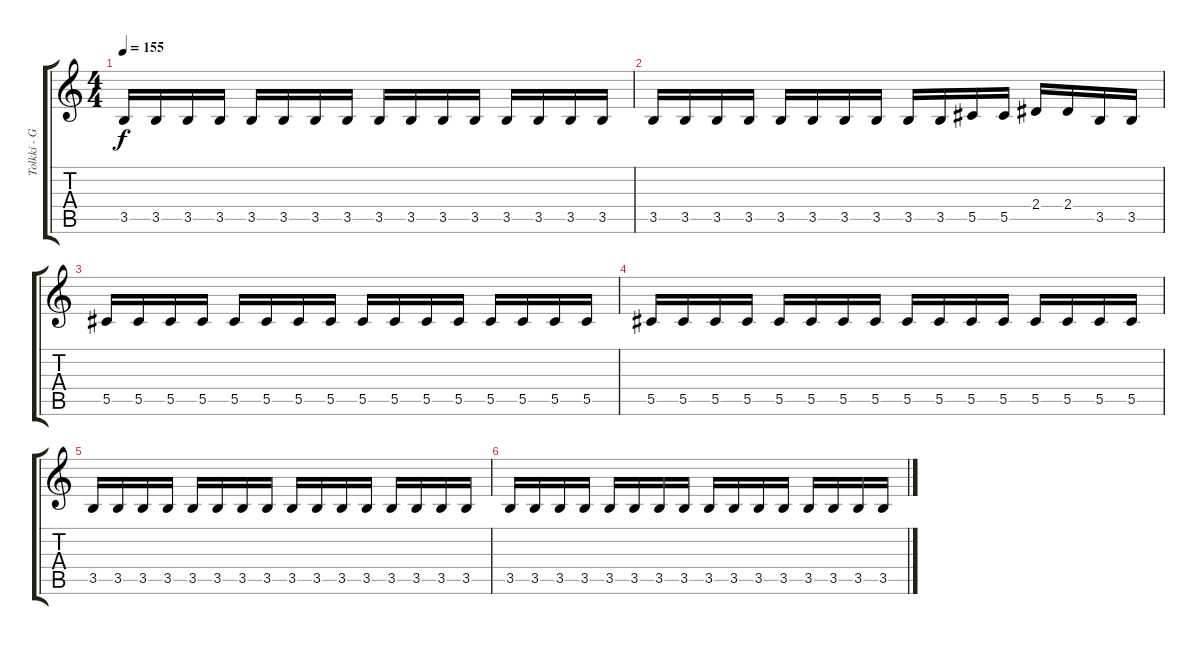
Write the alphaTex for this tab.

\track ("Tolkki - Guitar" "Tolkki - G") {instrument distortionguitar}
\staff {score tabs}
\tuning (Eb4 Bb3 Gb3 Db3 Ab2 Eb2) {hide}
\ts (4 4)
\tempo 155
\clef g2
\ks c
3.5.16{dy f} 3.5.16 3.5.16 3.5.16 3.5.16 3.5.16 3.5.16 3.5.16 3.5.16 3.5.16 3.5.16 3.5.16 3.5.16 3.5.16 3.5.16 3.5.16 |
3.5.16 3.5.16 3.5.16 3.5.16 3.5.16 3.5.16 3.5.16 3.5.16 3.5.16 3.5.16 5.5.16 5.5.16 2.4.16 2.4.16 3.5.16 3.5.16 |
5.5.16 5.5.16 5.5.16 5.5.16 5.5.16 5.5.16 5.5.16 5.5.16 5.5.16 5.5.16 5.5.16 5.5.16 5.5.16 5.5.16 5.5.16 5.5.16 |
5.5.16 5.5.16 5.5.16 5.5.16 5.5.16 5.5.16 5.5.16 5.5.16 5.5.16 5.5.16 5.5.16 5.5.16 5.5.16 5.5.16 5.5.16 5.5.16 |
3.5.16 3.5.16 3.5.16 3.5.16 3.5.16 3.5.16 3.5.16 3.5.16 3.5.16 3.5.16 3.5.16 3.5.16 3.5.16 3.5.16 3.5.16 3.5.16 |
3.5.16 3.5.16 3.5.16 3.5.16 3.5.16 3.5.16 3.5.16 3.5.16 3.5.16 3.5.16 3.5.16 3.5.16 3.5.16 3.5.16 3.5.16 3.5.16
